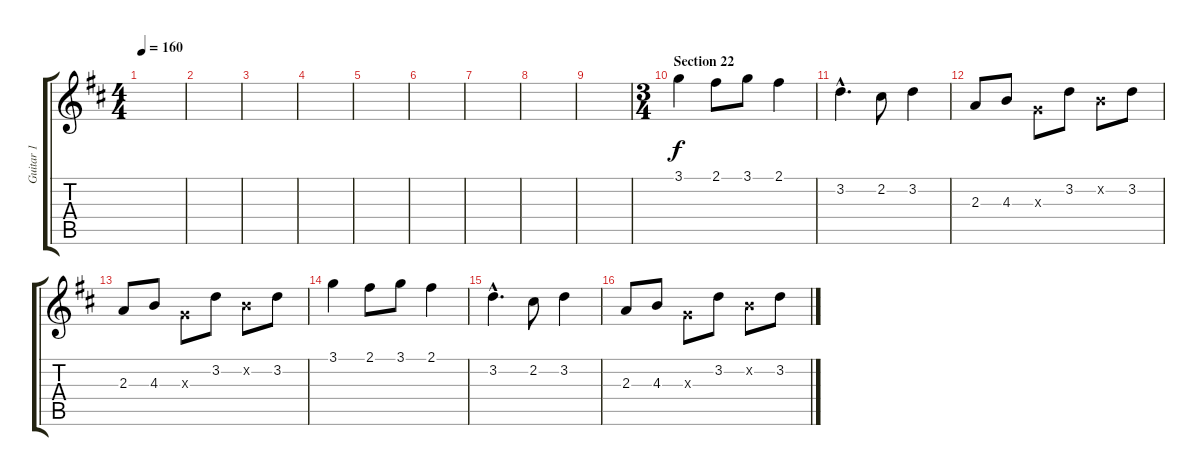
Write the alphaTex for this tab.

\track ("Guitar 1" "Guitar 1") {instrument electricguitarclean}
\staff {score tabs}
\tuning (E4 B3 G3 D3 A2 E2) {hide}
\ts (4 4)
\tempo 160
\clef g2
\ks bminor
|
|
|
|
|
|
|
|
|
\ts (3 4)
\section ("" "Section 22")
3.1.4 2.1.8 3.1.8 2.1.4 |
3.2{hac}.4{d} 2.2.8 3.2.4 |
2.3.8 4.3.8 0.3{x}.8 3.2.8 0.2{x}.8 3.2.8 |
2.3.8 4.3.8 0.3{x}.8 3.2.8 0.2{x}.8 3.2.8 |
3.1.4 2.1.8 3.1.8 2.1.4 |
3.2{hac}.4{d} 2.2.8 3.2.4 |
2.3.8 4.3.8 0.3{x}.8 3.2.8 0.2{x}.8 3.2.8
